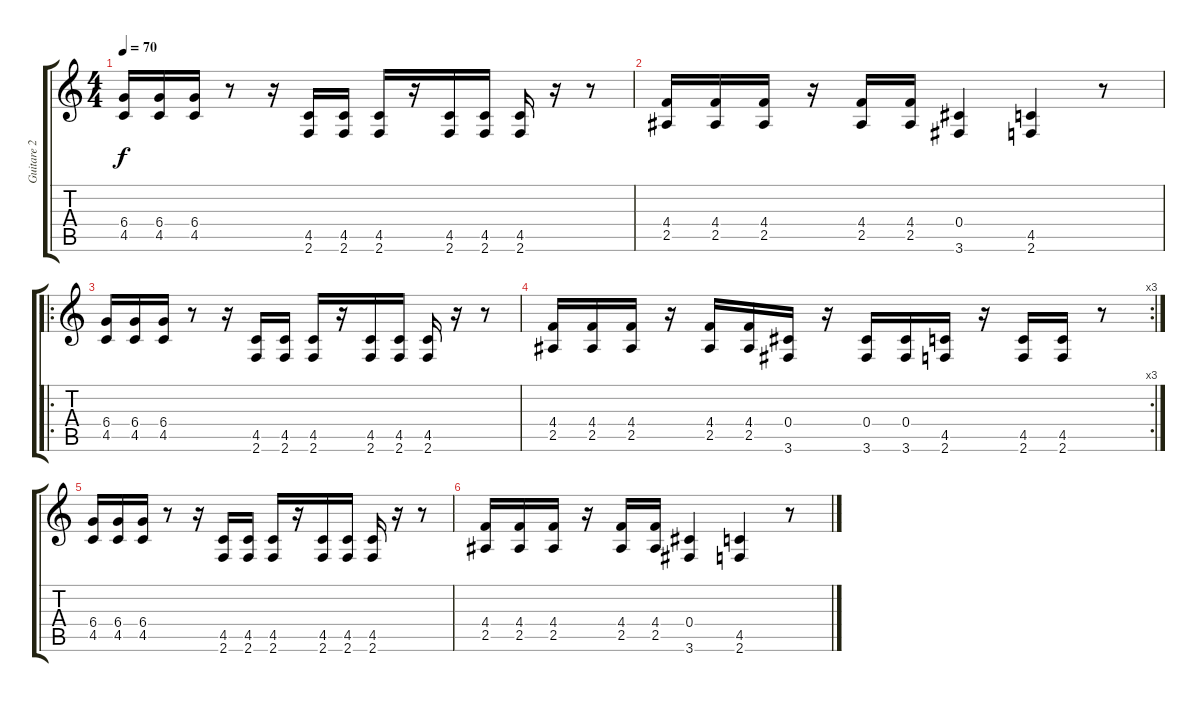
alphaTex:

\track ("Guitare 2" "Guitare 2") {instrument distortionguitar}
\staff {score tabs}
\tuning (Eb4 Bb3 Gb3 Db3 Ab2 Eb2) {hide}
\ts (4 4)
\tempo 70
\clef g2
\ks c
(6.4 4.5).16{dy f} (6.4 4.5).16 (6.4 4.5).16 r.8 r.16 (4.5 2.6).16 (4.5 2.6).16 (4.5 2.6).16 r.16 (4.5 2.6).16 (4.5 2.6).16 (4.5 2.6).16 r.16 r.8 |
(4.4 2.5).16 (4.4 2.5).16 (4.4 2.5).16 r.16 (4.4 2.5).16 (4.4 2.5).16 (0.4 3.6).4 (4.5 2.6).4 r.8 |
\ro
(6.4 4.5).16 (6.4 4.5).16 (6.4 4.5).16 r.8 r.16 (4.5 2.6).16 (4.5 2.6).16 (4.5 2.6).16 r.16 (4.5 2.6).16 (4.5 2.6).16 (4.5 2.6).16 r.16 r.8 |
\rc 3
(4.4 2.5).16 (4.4 2.5).16 (4.4 2.5).16 r.16 (4.4 2.5).16 (4.4 2.5).16 (0.4 3.6).16 r.16 (0.4 3.6).16 (0.4 3.6).16 (4.5 2.6).16 r.16 (4.5 2.6).16 (4.5 2.6).16 r.8 |
(6.4 4.5).16 (6.4 4.5).16 (6.4 4.5).16 r.8 r.16 (4.5 2.6).16 (4.5 2.6).16 (4.5 2.6).16 r.16 (4.5 2.6).16 (4.5 2.6).16 (4.5 2.6).16 r.16 r.8 |
(4.4 2.5).16 (4.4 2.5).16 (4.4 2.5).16 r.16 (4.4 2.5).16 (4.4 2.5).16 (0.4 3.6).4 (4.5 2.6).4 r.8
